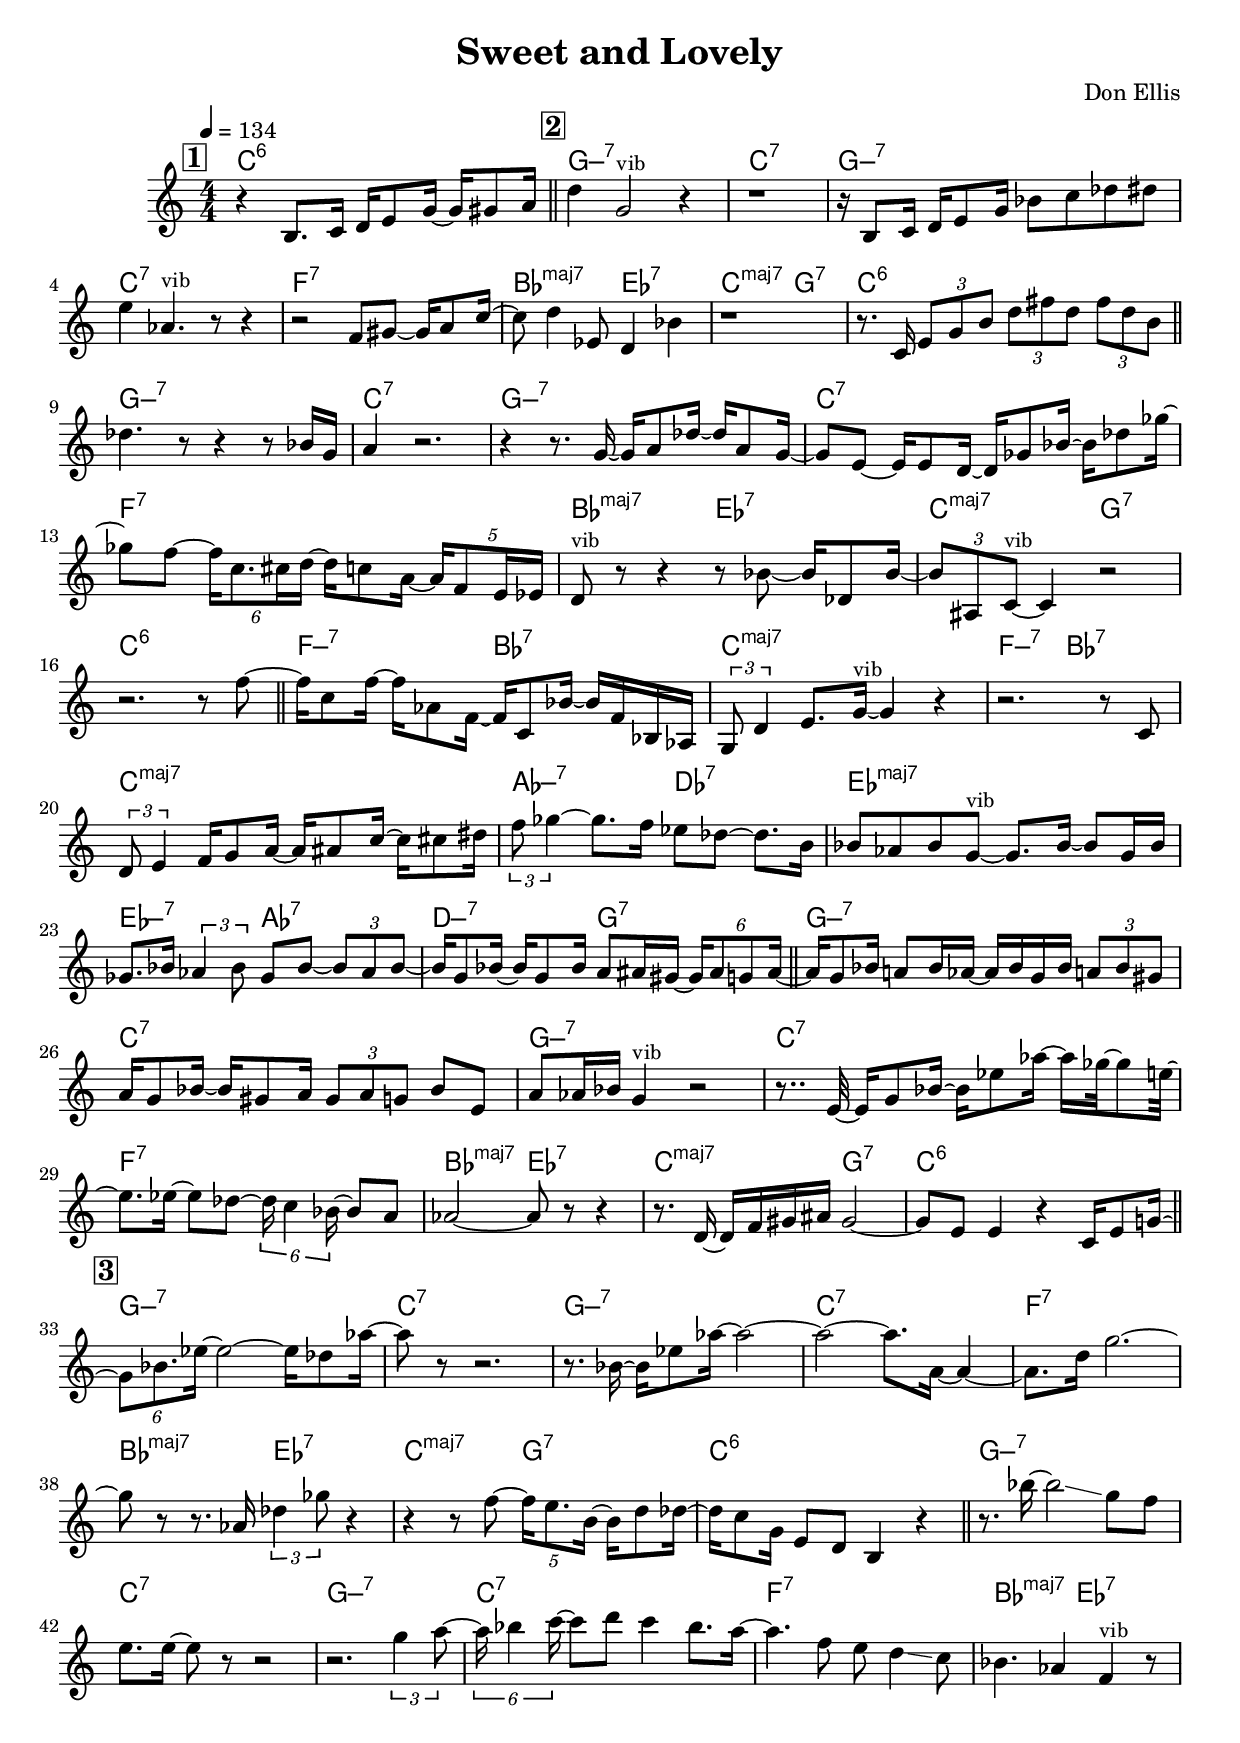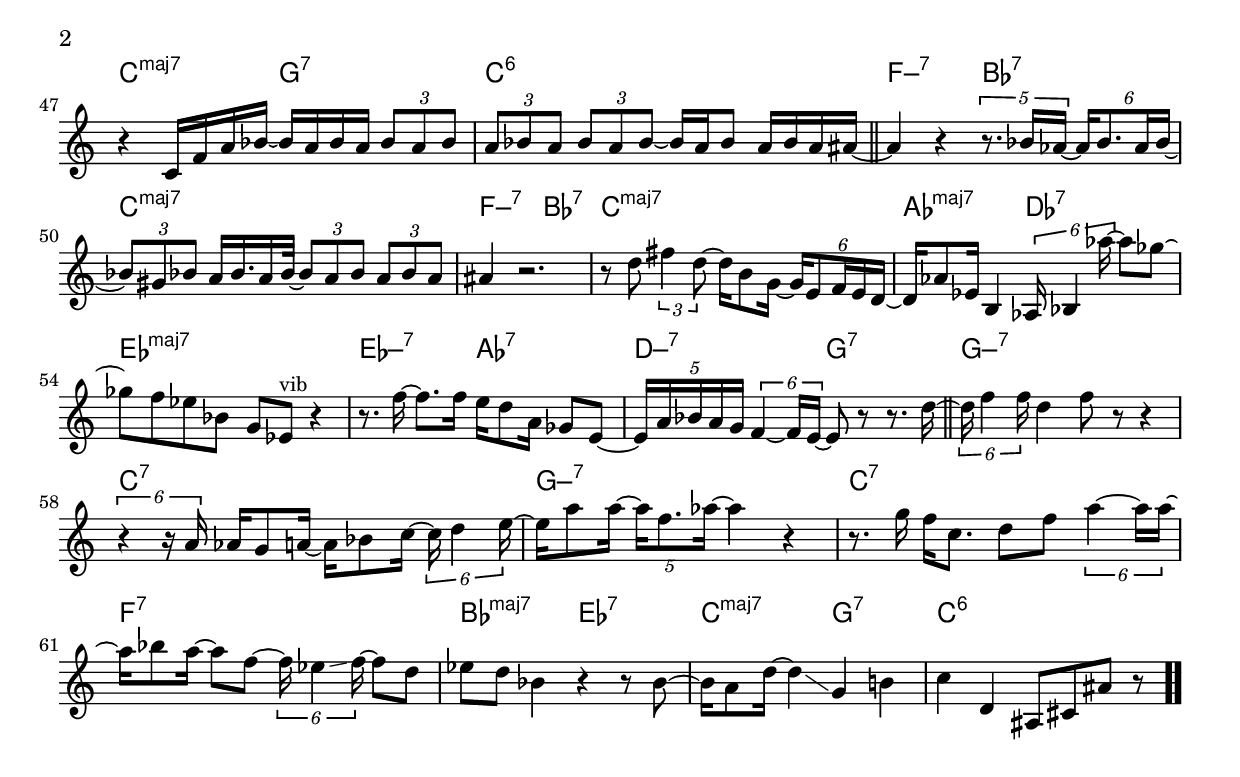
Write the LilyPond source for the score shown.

\version "2.13.2"

#(ly:set-option 'point-and-click #f)

\header {
  title = "Sweet and Lovely"
  composer = "Don Ellis"
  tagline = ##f
}
global =
{
    \override Staff.TimeSignature #'style = #'()
    \time 4/4
    \clef "treble"
    \key c \major
    \override Rest #'direction = #'0
    \override MultiMeasureRest #'staff-position = #0
}
\score
{
<<
    \transpose c' c'

    \new ChordNames { \chords {
      \set majorSevenSymbol = \markup { "maj7" }
      \set minorChordModifier = \markup { \char ##x2013 }
      | c1:6 
      | g1:min7 | c1:7 | g1:min7 | c1:7 | f1:7 | bes2:maj es2:7 | c2:maj g2:7 | c1:6 
      | g1:min7 | c1:7 | g1:min7 | c1:7 | f1:7 | bes2:maj es2:7 | c2:maj g2:7 | c1:6 
      | f2:min7 bes2:7 | c1:maj | f2:min7 bes2:7 | c1:maj | aes2:min7 des2:7 | es1:maj | es2:min7 aes2:7 | d2:min7 g2:7 
      | g1:min7 | c1:7 | g1:min7 | c1:7 | f1:7 | bes2:maj es2:7 | c2:maj g2:7 | c1:6 
      | g1:min7 | c1:7 | g1:min7 | c1:7 | f1:7 | bes2:maj es2:7 | c2:maj g2:7 | c1:6 
      | g1:min7 | c1:7 | g1:min7 | c1:7 | f1:7 | bes2:maj es2:7 | c2:maj g2:7 | c1:6 
      | f2:min7 bes2:7 | c1:maj | f2:min7 bes2:7 | c1:maj | aes2:maj des2:7 | es1:maj | es2:min7 aes2:7 | d2:min7 g2:7 
      | g1:min7 | c1:7 | g1:min7 | c1:7 | f1:7 | bes2:maj es2:7 | c2:maj g2:7 | c1:6|
      }
      }

    \new Staff
    <<
    \transpose c' c'

    {
      \global
  		%\override Score.MetronomeMark #'transparent = ##t
  		%\override Score.MetronomeMark #'stencil = ##f
  		
  		\override HorizontalBracket #'direction = #UP
  		\override HorizontalBracket #'bracket-flare = #'(0 . 0)
  		
  		\override TextSpanner #'dash-fraction = #1.0
  		\override TextSpanner #'bound-details #'left #'text = \markup{ \concat{\draw-line #'(0 . -1.0) \draw-line #'(1.0 . 0) }}
  		\override TextSpanner #'bound-details #'right #'text = \markup{ \concat{ \draw-line #'(1.0 . 0) \draw-line #'(0 . -1.0) }}
          \set Score.markFormatter = #format-mark-box-numbers


      \tempo 4 = 134
      \set Score.currentBarNumber = #0
     
      \bar "||" \mark \default r4 b8. c'16 d'16 e'8 g'16~ g'16 gis'8 a'16 
      \bar "||" \mark \default d''4 g'2^\markup{\left-align \small vib} r4 
      | r1 
      | r16 b8 c'16 d'16 e'8 g'16 bes'8 c''8 des''8 dis''8 
      | e''4 aes'4.^\markup{\left-align \small vib} r8 r4 
      | r2 f'8 gis'8~ gis'16 a'8 c''16~ 
      | c''8 d''4 es'8 d'4 bes'4 
      | r1 
      | r8. c'16 \tuplet 3/2 {e'8 g'8 b'8} \tuplet 3/2 {d''8 fis''8 d''8} \tuplet 3/2 {fis''8 d''8 b'8} 
      \bar "||" des''4. r8 r4 r8 bes'16 g'16 
      | a'4 r2. 
      | r4 r8. g'16~ g'16 a'8 des''16~ des''16 a'8 g'16~ 
      | g'8 e'8~ e'16 e'8 d'16~ d'16 ges'8 bes'16~ bes'16 des''8 ges''16~ 
      | ges''8 f''8~ \tuplet 6/4 {f''16 c''8. cis''16 d''16~} d''16 c''8 a'16~ \tuplet 5/4 {a'16 f'8 e'16 es'16} 
      | d'8^\markup{\left-align \small vib} r8 r4 r8 bes'8~ bes'16 des'8 bes'16~ 
      | \tuplet 3/2 {bes'8 ais8 c'8~^\markup{\left-align \small vib}} c'4 r2 
      | r2. r8 f''8~ 
      \bar "||" f''16 c''8 f''16~ f''16 aes'8 f'16~ f'16 c'8 bes'16~ bes'16 f'16 bes16 aes16 
      | \tuplet 3/2 {g8 d'4} e'8. g'16~^\markup{\left-align \small vib} g'4 r4 
      | r2. r8 c'8 
      | \tuplet 3/2 {d'8 e'4} f'16 g'8 a'16~ a'16 ais'8 c''16~ c''16 cis''8 dis''16 
      | \tuplet 3/2 {f''8 ges''4~} ges''8. f''16 es''8 des''8~ des''8. b'16 
      | bes'8 aes'8 bes'8 g'8~^\markup{\left-align \small vib} g'8. bes'16~ bes'8 g'16 bes'16 
      | ges'8. bes'16 \tuplet 3/2 {aes'4 bes'8} ges'8 bes'8~ \tuplet 3/2 {bes'8 aes'8 bes'8~} 
      | bes'16 g'8 bes'16~ bes'16 g'8 bes'16 a'8 ais'16 gis'16~ \tuplet 6/4 {gis'16 ais'8 g'8 ais'16~} 
      \bar "||" ais'16 g'8 bes'16 a'8 bes'16 aes'16~ aes'16 bes'16 g'16 bes'16 \tuplet 3/2 {a'8 bes'8 gis'8} 
      | a'16 g'8 bes'16~ bes'16 gis'8 a'16 \tuplet 3/2 {gis'8 a'8 g'8} bes'8 e'8 
      | a'8 aes'16 bes'16 g'4^\markup{\left-align \small vib} r2 
      | r8.. e'32~ e'16 g'8 bes'16~ bes'16 es''8 aes''16~ aes''16 ges''32~ ges''8 e''32~ 
      | e''8. es''16~ es''8 des''8~ \tuplet 6/4 {des''16 c''4 bes'16~} bes'8 a'8 
      | aes'2~ aes'8 r8 r4 
      | r8. d'16~ d'16 f'16 gis'16 ais'16 gis'2~ 
      | gis'8 e'8 e'4 r4 c'16 e'8 g'16~ 
      \bar "||" \mark \default \tuplet 6/4 {g'8 bes'8. es''16~} es''2~ es''16 des''8 aes''16~ 
      | aes''8 r8 r2. 
      | r8. bes'16~ bes'16 es''8 aes''16~ aes''2~ 
      | aes''2~ aes''8. a'16~ a'4~ 
      | a'8. d''16 g''2.~ 
      | g''8 r8 r8. aes'16 \tuplet 3/2 {des''4 ges''8} r4 
      | r4 r8 f''8~ \tuplet 5/4 {f''16 e''8. b'16~} b'16 d''8 des''16~ 
      | des''16 c''8 g'16 e'8 d'8 b4 r4 
      \bar "||" r8. bes''16~ bes''2\glissando  g''8 f''8 
      | e''8. e''16~ e''8 r8 r2 
      | r2. \tuplet 3/2 {g''4 a''8~} 
      | \tuplet 6/4 {a''16 bes''4 c'''16~} c'''8 d'''8 c'''4 bes''8. a''16~ 
      | a''4. f''8 e''8 d''4\glissando  c''8 
      | bes'4. aes'4 f'4^\markup{\left-align \small vib} r8 
      | r4 c'16 f'16 a'16 bes'16~ bes'16 a'16 bes'16 a'16 \tuplet 3/2 {bes'8 a'8 bes'8} 
      | \tuplet 3/2 {a'8 bes'8 a'8} \tuplet 3/2 {bes'8 a'8 bes'8~} bes'16 a'16 bes'8 a'16 bes'16 a'16 ais'16~ 
      \bar "||" ais'4 r4 \tuplet 5/4 {r8. bes'16 aes'16~} \tuplet 6/4 {aes'16 bes'8. aes'16 bes'16~} 
      | \tuplet 3/2 {bes'8 gis'8 bes'8} a'16 bes'16. a'16 bes'32~ \tuplet 3/2 {bes'8 a'8 bes'8} \tuplet 3/2 {a'8 bes'8 a'8} 
      | ais'4 r2. 
      | r8 d''8 \tuplet 3/2 {fis''4 d''8~} d''16 b'8 g'16~ \tuplet 6/4 {g'16 e'8 f'16 e'16 d'16~} 
      | d'16 aes'8 es'16 b4 \tuplet 6/4 {aes16 bes4 aes''16~} aes''8 ges''8~ 
      | ges''8 f''8 es''8 bes'8 g'8 es'8^\markup{\left-align \small vib} r4 
      | r8. f''16~ f''8. f''16 e''16 d''8 a'16 ges'8 e'8~ 
      | \tuplet 5/4 {e'16 a'16 bes'16 a'16 g'16} \tuplet 6/4 {f'4~ f'16 e'16~} e'8 r8 r8. d''16~ 
      \bar "||" \tuplet 6/4 {d''16 f''4 f''16} d''4 f''8 r8 r4 
      | \tuplet 6/4 {r4 r16 a'16} aes'16 g'8 a'16~ a'16 bes'8 c''16~ \tuplet 6/4 {c''16 d''4 e''16~} 
      | e''16 a''8 a''16~ \tuplet 5/4 {a''16 f''8. aes''16~} aes''4\glissando  r4 
      | r8. g''16 f''16 c''8. d''8 f''8 \tuplet 6/4 {a''4~ a''16 a''16~} 
      | a''16 bes''8 a''16~ a''8 f''8~ \tuplet 6/4 {f''16 es''4\glissando  f''16~} f''8 d''8 
      | es''8 d''8 bes'4 r4 r8 bes'8~ 
      | bes'16 a'8 d''16~ d''4\glissando  g'4 b'4 
      | c''4 d'4 ais8 cis'8 ais'8 r8\bar  ".."
    }
    >>
>>    
}
